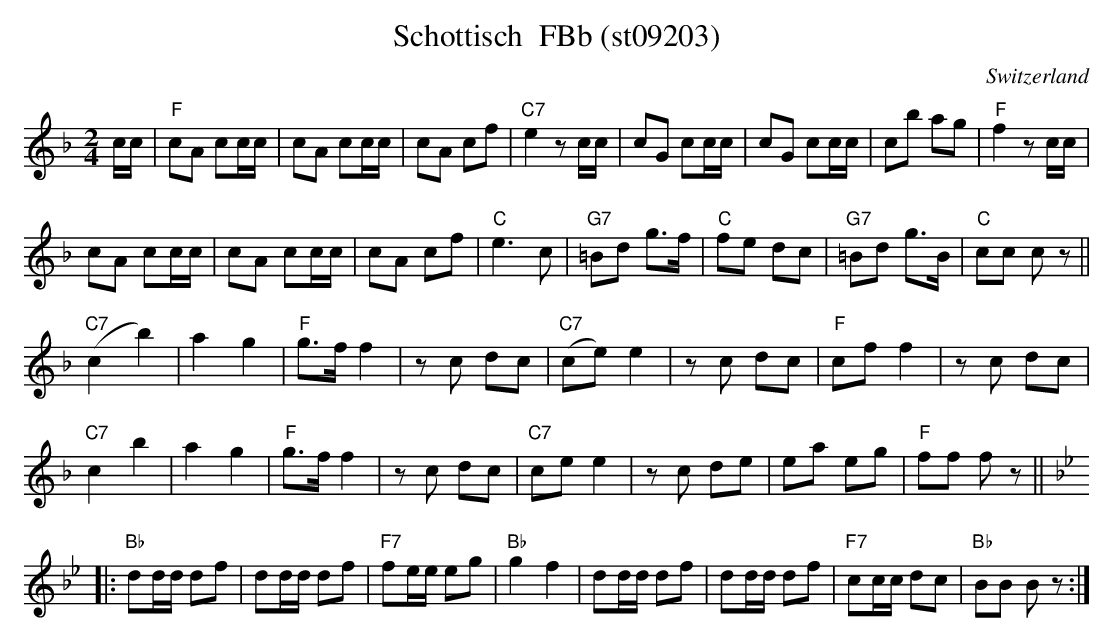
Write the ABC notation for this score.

X:1
T:Schottisch  FBb (st09203)
M:2/4
L:1/8
K:F %%MIDI gchordon
c/c/ | "F"cA cc/c/ | cA cc/c/ | cA cf | "C7"e2zc/c/ | cG cc/c/ | cG cc/c/ | cb ag | "F"f2zc/c/ |
cA cc/c/ | cA cc/c/ | cA cf | "C"e3c | "G7"=Bd g>f | "C"fe dc | "G7"=Bd g>B | "C"cc cz ||
("C7"c2b2) | a2g2 | "F"g>ff2 | zc dc | ("C7"ce)e2 | zc dc | "F"cff2 | zc dc |
"C7"c2b2 | a2g2 | "F"g>ff2 | zc dc | "C7"cee2 | zc de | ea eg | "F"ff fz || [K:Bb]
|: "Bb"dd/d/ df | dd/d/ df | "F7"fe/e/ eg | "Bb"g2f2 | dd/d/ df | dd/d/ df | "F7"cc/c/ dc | "Bb"BB Bz :|
